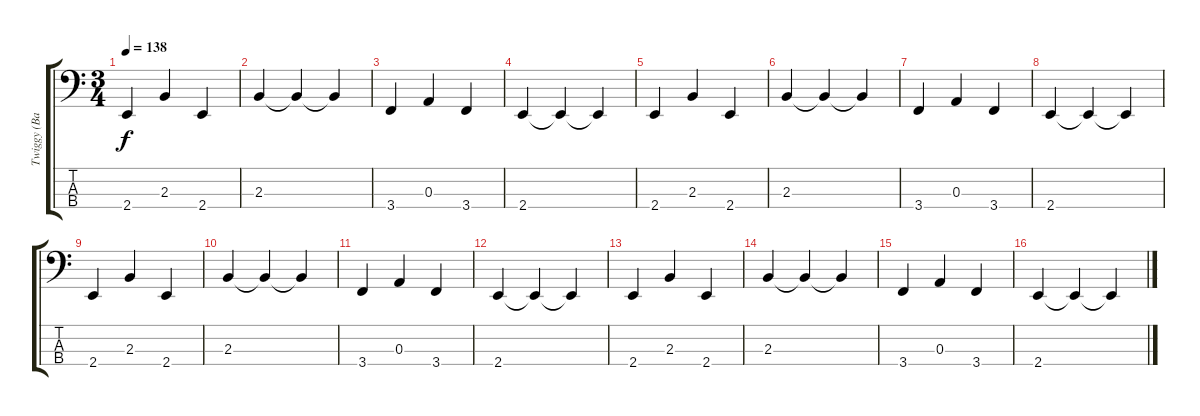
\track ("Twiggy (Bass)" "Twiggy (Ba") {instrument electricbassfinger}
\staff {score tabs}
\tuning (G2 D2 A1 D1) {hide}
\ts (3 4)
\tempo 138
\clef f4
\ks c
2.4.4{dy f} 2.3.4 2.4.4 |
2.3.4 2.3{t}.4 2.3{t}.4 |
3.4.4 0.3.4 3.4.4 |
2.4.4 2.4{t}.4 2.4{t}.4 |
2.4.4 2.3.4 2.4.4 |
2.3.4 2.3{t}.4 2.3{t}.4 |
3.4.4 0.3.4 3.4.4 |
2.4.4 2.4{t}.4 2.4{t}.4 |
2.4.4 2.3.4 2.4.4 |
2.3.4 2.3{t}.4 2.3{t}.4 |
3.4.4 0.3.4 3.4.4 |
2.4.4 2.4{t}.4 2.4{t}.4 |
2.4.4 2.3.4 2.4.4 |
2.3.4 2.3{t}.4 2.3{t}.4 |
3.4.4 0.3.4 3.4.4 |
2.4.4 2.4{t}.4 2.4{t}.4
